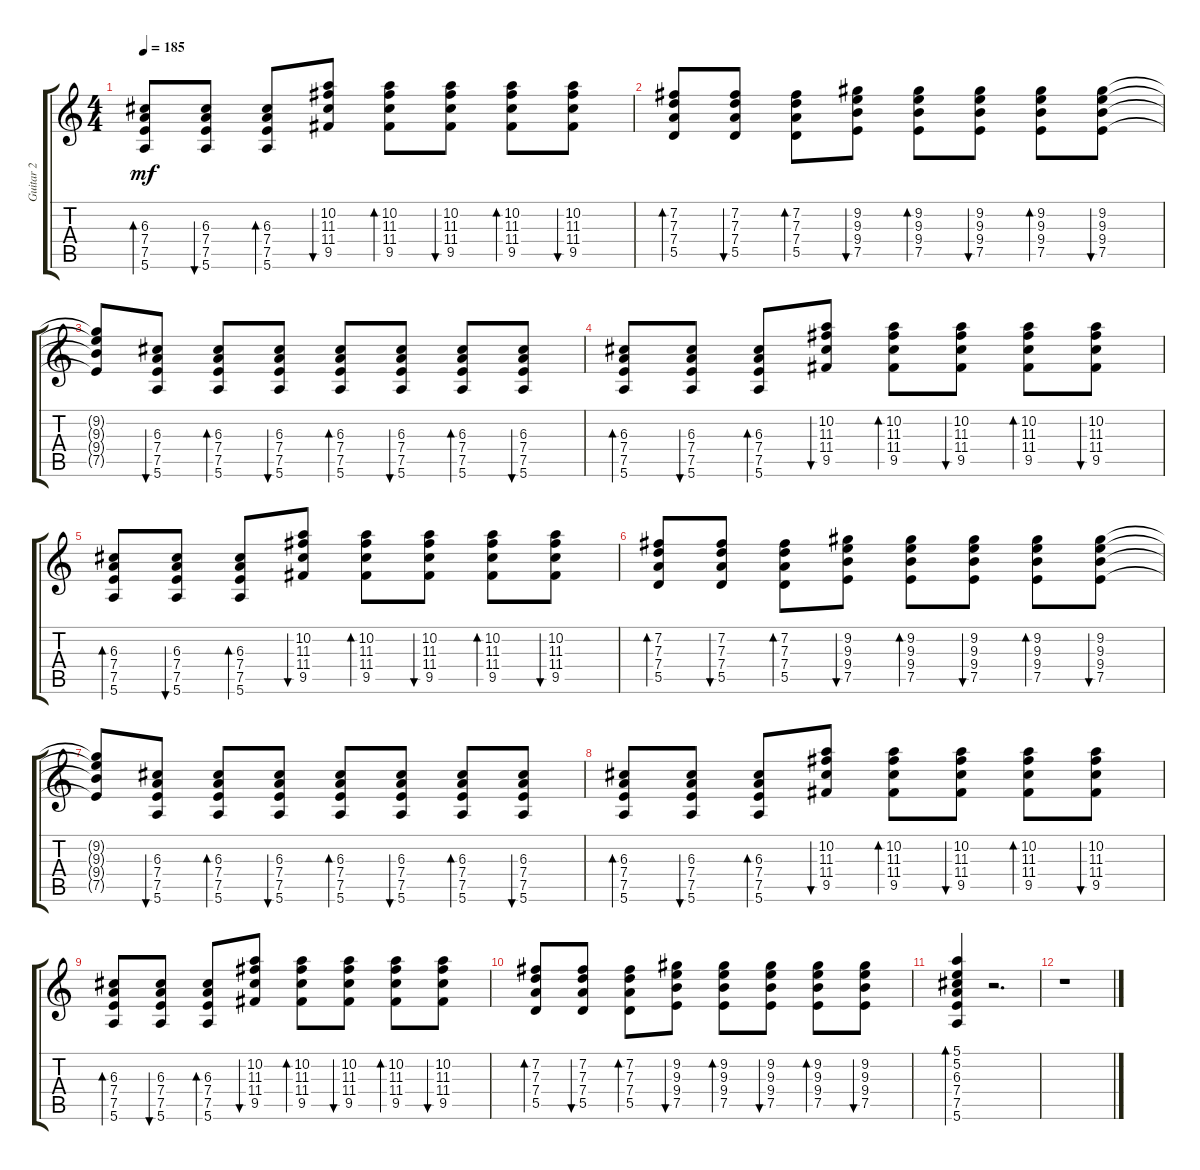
\track ("Guitar 2" "Guitar 2") {instrument overdrivenguitar}
\staff {score tabs}
\tuning (E4 B3 G3 D3 A2 E2) {hide}
\ts (4 4)
\tempo 185
\clef g2
\ks c
(6.3 7.4 7.5 5.6).8{bd 60 dy mf} (6.3 7.4 7.5 5.6).8{bu 60} (6.3 7.4 7.5 5.6).8{bd 60} (10.2 11.3 11.4 9.5).8{bu 60} (10.2 11.3 11.4 9.5).8{bd 60} (10.2 11.3 11.4 9.5).8{bu 60} (10.2 11.3 11.4 9.5).8{bd 60} (10.2 11.3 11.4 9.5).8{bu 60} |
(7.2 7.3 7.4 5.5).8{bd 60} (7.2 7.3 7.4 5.5).8{bu 60} (7.2 7.3 7.4 5.5).8{bd 60} (9.2 9.3 9.4 7.5).8{bu 60} (9.2 9.3 9.4 7.5).8{bd 60} (9.2 9.3 9.4 7.5).8{bu 60} (9.2 9.3 9.4 7.5).8{bd 60} (9.2 9.3 9.4 7.5).8{bu 60} |
(9.2{t} 9.3{t} 9.4{t} 7.5{t}).8 (6.3 7.4 7.5 5.6).8{bu 60} (6.3 7.4 7.5 5.6).8{bd 60} (6.3 7.4 7.5 5.6).8{bu 60} (6.3 7.4 7.5 5.6).8{bd 60} (6.3 7.4 7.5 5.6).8{bu 60} (6.3 7.4 7.5 5.6).8{bd 60} (6.3 7.4 7.5 5.6).8{bu 60} |
(6.3 7.4 7.5 5.6).8{bd 60} (6.3 7.4 7.5 5.6).8{bu 60} (6.3 7.4 7.5 5.6).8{bd 60} (10.2 11.3 11.4 9.5).8{bu 60} (10.2 11.3 11.4 9.5).8{bd 60} (10.2 11.3 11.4 9.5).8{bu 60} (10.2 11.3 11.4 9.5).8{bd 60} (10.2 11.3 11.4 9.5).8{bu 60} |
(6.3 7.4 7.5 5.6).8{bd 60} (6.3 7.4 7.5 5.6).8{bu 60} (6.3 7.4 7.5 5.6).8{bd 60} (10.2 11.3 11.4 9.5).8{bu 60} (10.2 11.3 11.4 9.5).8{bd 60} (10.2 11.3 11.4 9.5).8{bu 60} (10.2 11.3 11.4 9.5).8{bd 60} (10.2 11.3 11.4 9.5).8{bu 60} |
(7.2 7.3 7.4 5.5).8{bd 60} (7.2 7.3 7.4 5.5).8{bu 60} (7.2 7.3 7.4 5.5).8{bd 60} (9.2 9.3 9.4 7.5).8{bu 60} (9.2 9.3 9.4 7.5).8{bd 60} (9.2 9.3 9.4 7.5).8{bu 60} (9.2 9.3 9.4 7.5).8{bd 60} (9.2 9.3 9.4 7.5).8{bu 60} |
(9.2{t} 9.3{t} 9.4{t} 7.5{t}).8 (6.3 7.4 7.5 5.6).8{bu 60} (6.3 7.4 7.5 5.6).8{bd 60} (6.3 7.4 7.5 5.6).8{bu 60} (6.3 7.4 7.5 5.6).8{bd 60} (6.3 7.4 7.5 5.6).8{bu 60} (6.3 7.4 7.5 5.6).8{bd 60} (6.3 7.4 7.5 5.6).8{bu 60} |
(6.3 7.4 7.5 5.6).8{bd 60} (6.3 7.4 7.5 5.6).8{bu 60} (6.3 7.4 7.5 5.6).8{bd 60} (10.2 11.3 11.4 9.5).8{bu 60} (10.2 11.3 11.4 9.5).8{bd 60} (10.2 11.3 11.4 9.5).8{bu 60} (10.2 11.3 11.4 9.5).8{bd 60} (10.2 11.3 11.4 9.5).8{bu 60} |
(6.3 7.4 7.5 5.6).8{bd 60} (6.3 7.4 7.5 5.6).8{bu 60} (6.3 7.4 7.5 5.6).8{bd 60} (10.2 11.3 11.4 9.5).8{bu 60} (10.2 11.3 11.4 9.5).8{bd 60} (10.2 11.3 11.4 9.5).8{bu 60} (10.2 11.3 11.4 9.5).8{bd 60} (10.2 11.3 11.4 9.5).8{bu 60} |
(7.2 7.3 7.4 5.5).8{bd 60} (7.2 7.3 7.4 5.5).8{bu 60} (7.2 7.3 7.4 5.5).8{bd 60} (9.2 9.3 9.4 7.5).8{bu 60} (9.2 9.3 9.4 7.5).8{bd 60} (9.2 9.3 9.4 7.5).8{bu 60} (9.2 9.3 9.4 7.5).8{bd 60} (9.2 9.3 9.4 7.5).8{bu 60} |
(5.1 5.2 6.3 7.4 7.5 5.6).4{bd 60} r.2{d} |
r.1
